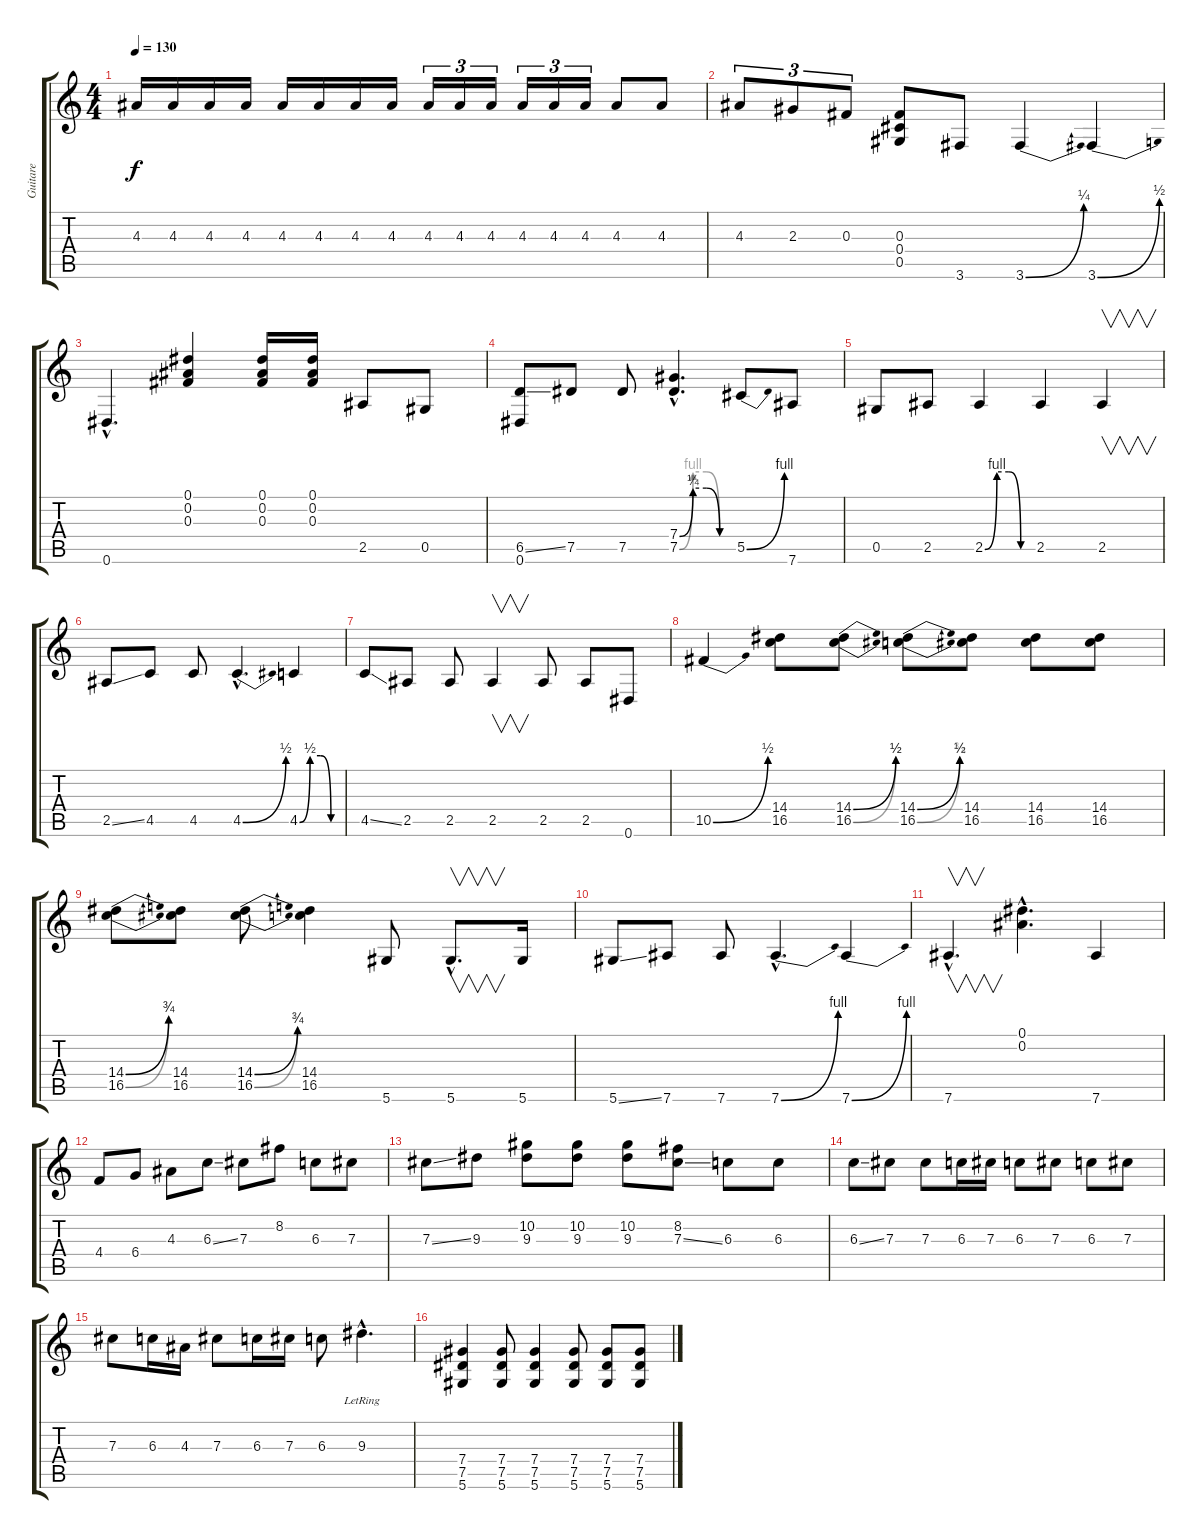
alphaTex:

\track ("Guitare" "Guitare") {instrument overdrivenguitar}
\staff {score tabs}
\tuning (Eb4 Bb3 Gb3 Db3 Ab2 Eb2) {hide}
\ts (4 4)
\tempo 130
\clef g2
\ks c
4.3.16{dy f} 4.3.16 4.3.16 4.3.16 4.3.16 4.3.16 4.3.16 4.3.16 4.3.16{tu (3 2)} 4.3.16{tu (3 2)} 4.3.16{tu (3 2)} 4.3.16{tu (3 2)} 4.3.16{tu (3 2)} 4.3.16{tu (3 2)} 4.3.8 4.3.8 |
4.3.8{tu (3 2)} 2.3.8{tu (3 2)} 0.3.8{tu (3 2)} (0.3 0.4 0.5).8 3.6.8 3.6{be (bend 0 0 60 1)}.4 3.6{be (bend 0 0 60 2)}.4 |
0.6{hac}.4{d} (0.1 0.2 0.3).4 (0.1 0.2 0.3).16 (0.1 0.2 0.3).16 2.5.8 0.5.8 |
(6.5{ss} 0.6).8 7.5.8 7.5.8 (7.4{be (custom 0 0 15 1 30 1 45 0 60 0) hac} 7.5{be (custom 0 0 15 4 30 4 45 0 60 0) hac}).4{d} 5.5{be (bend 0 0 60 4)}.8 7.6.8 |
0.5.8 2.5.8 2.5{be (custom 0 0 15 4 30 4 45 0 60 0)}.4 2.5.4 2.5.4{v} |
2.5{ss}.8 4.5.8 4.5.8 4.5{be (bend 0 0 60 2) hac}.4{d} 4.5{be (custom 0 0 15 2 30 2 45 0 60 0)}.4 |
4.5{ss}.8 2.5.8 2.5.8 2.5.4{v} 2.5.8 2.5.8 0.6.8 |
10.5{be (bend 0 0 60 2)}.4 (14.4 16.5).8 (14.4{be (bend 0 0 60 2)} 16.5{be (bend 0 0 60 2)}).8 (14.4{be (bend 0 0 60 2)} 16.5{be (bend 0 0 60 3)}).8 (14.4 16.5).8 (14.4 16.5).8 (14.4 16.5).8 |
(14.4{be (bend 0 0 60 3)} 16.5{be (bend 0 0 60 3)}).8 (14.4 16.5).8 (14.4{be (bend 0 0 60 3)} 16.5{be (bend 0 0 60 1)}).8 (14.4 16.5).4 5.6.8 5.6{hac}.8{v d} 5.6.16 |
5.6{ss}.8 7.6.8 7.6.8 7.6{be (bend 0 0 60 4) hac}.4{d} 7.6{be (bend 0 0 60 4)}.4 |
7.6{hac}.4{v d} (0.1{hac} 0.2{hac}).4{d} 7.6.4 |
4.4.8 6.4.8 4.3.8 6.3{ss}.8 7.3.8 8.2.8 6.3.8 7.3.8 |
7.3{ss}.8 9.3.8 (10.2 9.3).8 (10.2 9.3).8 (10.2 9.3).8 (8.2 7.3{ss}).8 6.3.8 6.3.8 |
6.3{ss}.8 7.3.8 7.3.8 6.3.16 7.3.16 6.3.8 7.3.8 6.3.8 7.3.8 |
7.3.8 6.3.16 4.3.16 7.3.8 6.3.16 7.3.16 6.3.8 9.3{hac lr}.4{d} |
(7.4 7.5 5.6).4 (7.4 7.5 5.6).8 (7.4 7.5 5.6).4 (7.4 7.5 5.6).8 (7.4 7.5 5.6).8 (7.4 7.5 5.6).8
